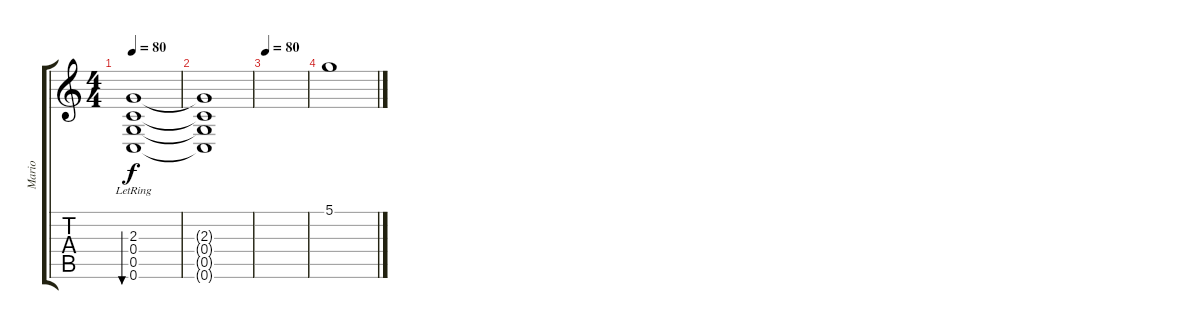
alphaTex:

\track ("Mario" "Mario") {instrument electricguitarjazz}
\staff {score tabs}
\tuning (D4 A3 F3 C3 G2 C2) {hide}
\ts (4 4)
\tempo 80
\clef g2
\ks c
(2.3 0.4{lr} 0.5{lr} 0.6).1{bu 480 dy f} |
(2.3{t} 0.4{t} 0.5{t} 0.6{t}).1 |
\tempo 80
|
5.1.1{volume 15 instrument guitarharmonics}
